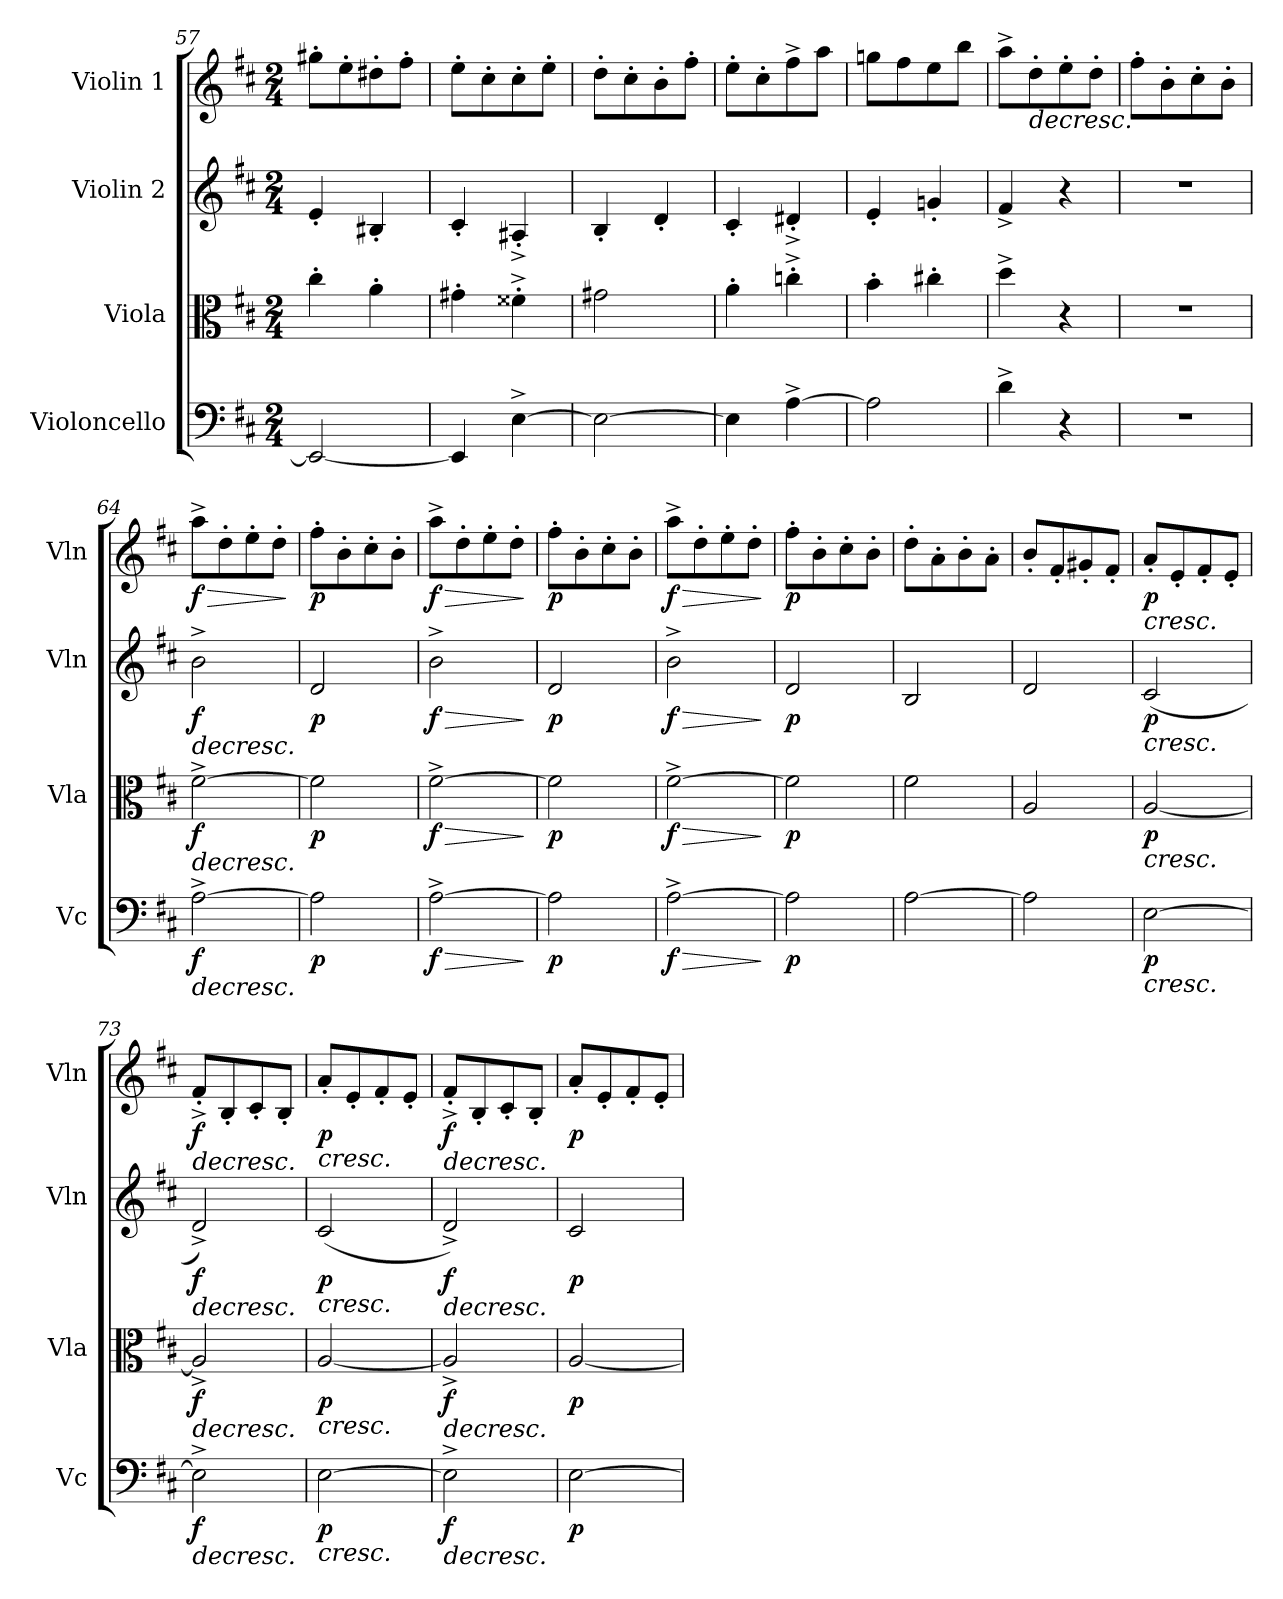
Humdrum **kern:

**kern	**dynam	**kern	**dynam	**kern	**dynam	**kern	**dynam
*part4	*part4	*part3	*part3	*part2	*part2	*part1	*part1
*staff4	*staff4	*staff3	*staff3	*staff2	*staff2	*staff1	*staff1
*I"Violoncello	*	*I"Viola	*	*I"Violin 2	*	*I"Violin 1	*
*I'Vc	*	*I'Vla	*	*I'Vln	*	*I'Vln	*
*clefF4	*	*clefC3	*	*clefG2	*	*clefG2	*
*k[f#c#]	*	*k[f#c#]	*	*k[f#c#]	*	*k[f#c#]	*
*M2/4	*	*M2/4	*	*M2/4	*	*M2/4	*
=57	=57	=57	=57	=57	=57	=57	=57
2EE/_	.	4cc#'\	.	4e'/	.	8gg#X'\L	.
.	.	.	.	.	.	8ee'\	.
.	.	4a'\	.	4B#X'/	.	8dd#X'\	.
.	.	.	.	.	.	8ff#'\J	.
=58	=58	=58	=58	=58	=58	=58	=58
4EE/]	.	4g#X'\	.	4c#'/	.	8ee'\L	.
.	.	.	.	.	.	8cc#'\	.
[4E^\	.	4f##X'^\	.	4A#X'^>/	.	8cc#'\	.
.	.	.	.	.	.	8ee'\J	.
=59	=59	=59	=59	=59	=59	=59	=59
2E\_	.	2g#X\	.	4B'/	.	8dd'\L	.
.	.	.	.	.	.	8cc#'\	.
.	.	.	.	4d'/	.	8b'\	.
.	.	.	.	.	.	8ff#'\J	.
=60	=60	=60	=60	=60	=60	=60	=60
4E\]	.	4a'\	.	4c#'/	.	8ee'\L	.
.	.	.	.	.	.	8cc#'\	.
[4A^\	.	4ccn'^\	.	4d#X'^>/	.	8ff#^\	.
.	.	.	.	.	.	8aa\J	.
=61	=61	=61	=61	=61	=61	=61	=61
2A\]	.	4b'\	.	4e'/	.	8ggn\L	.
.	.	.	.	.	.	8ff#\	.
.	.	4cc#X'\	.	4gn'/	.	8ee\	.
.	.	.	.	.	.	8bb\J	.
=62	=62	=62	=62	=62	=62	=62	=62
4d^\	.	4dd^\	.	4f#^/	.	8aa^\L	.
!	!	!	!	!	!	!	!LO:HP:b
.	.	.	.	.	.	8dd'\	>
4r	.	4r	.	4r	.	8ee'\	.
.	.	.	.	.	.	8dd'\J	.
=63	=63	=63	=63	=63	=63	=63	=63
2r	.	2r	.	2r	.	8ff#'\L	.
.	.	.	.	.	.	8b'\	.
.	.	.	.	.	.	8cc#'\	.
.	.	.	.	.	.	8b'\J	.
=64	=64	=64	=64	=64	=64	=64	=64
!	!LO:HP:b	!	!LO:HP:b	!	!LO:HP:b	!	!LO:HP:b
!	!LO:DY:n=1:b	!	!LO:DY:n=1:b	!	!LO:DY:n=1:b	!	!LO:DY:n=1:b
[2A^\	> f	[2f#^\	> f	2b^\	> f	8aa^\L	> f
.	.	.	.	.	.	8dd'\	.
.	.	.	.	.	.	8ee'\	.
.	.	.	.	.	.	8dd'\J	.
.	.	.	.	.	.	.	]
!!LO:LB:g=z
=65	=65	=65	=65	=65	=65	=65	=65
!	!LO:DY:b	!	!LO:DY:b	!	!LO:DY:b	!	!LO:DY:b
2A\]	p	2f#\]	p	2d/	p	8ff#'\L	p
.	.	.	.	.	.	8b'\	.
.	.	.	.	.	.	8cc#'\	.
.	.	.	.	.	.	8b'\J	.
!!LO:LB:g=z
=66	=66	=66	=66	=66	=66	=66	=66
!	!LO:HP:b	!	!LO:HP:b	!	!LO:HP:b	!	!LO:HP:b
!	!LO:DY:n=1:b	!	!LO:DY:n=1:b	!	!LO:DY:n=1:b	!	!LO:DY:n=1:b
[2A^\	> f	[2f#^\	> f	2b^\	> f	8aa^\L	> f
.	.	.	.	.	.	8dd'\	.
.	.	.	.	.	.	8ee'\	.
.	.	.	.	.	.	8dd'\J	.
.	]	.	]	.	]	.	]
=67	=67	=67	=67	=67	=67	=67	=67
!	!LO:DY:b	!	!LO:DY:b	!	!LO:DY:b	!	!LO:DY:b
2A\]	p	2f#\]	p	2d/	p	8ff#'\L	p
.	.	.	.	.	.	8b'\	.
.	.	.	.	.	.	8cc#'\	.
.	.	.	.	.	.	8b'\J	.
=68	=68	=68	=68	=68	=68	=68	=68
!	!LO:HP:b	!	!LO:HP:b	!	!LO:HP:b	!	!LO:HP:b
!	!LO:DY:n=1:b	!	!LO:DY:n=1:b	!	!LO:DY:n=1:b	!	!LO:DY:n=1:b
[2A^\	> f	[2f#^\	> f	2b^\	> f	8aa^\L	> f
.	.	.	.	.	.	8dd'\	.
.	.	.	.	.	.	8ee'\	.
.	.	.	.	.	.	8dd'\J	.
.	]	.	]	.	]	.	]
=69	=69	=69	=69	=69	=69	=69	=69
!	!LO:DY:b	!	!LO:DY:b	!	!LO:DY:b	!	!LO:DY:b
2A\]	p	2f#\]	p	2d/	p	8ff#'\L	p
.	.	.	.	.	.	8b'\	.
.	.	.	.	.	.	8cc#'\	.
.	.	.	.	.	.	8b'\J	.
=70	=70	=70	=70	=70	=70	=70	=70
[2A\	.	2f#\	.	2B/	.	8dd'\L	.
.	.	.	.	.	.	8a'\	.
.	.	.	.	.	.	8b'\	.
.	.	.	.	.	.	8a'\J	.
=71	=71	=71	=71	=71	=71	=71	=71
2A\]	.	2A/	.	2d/	.	8b'/L	.
.	.	.	.	.	.	8f#'/	.
.	.	.	.	.	.	8g#X'/	.
.	.	.	.	.	.	8f#'/J	.
=72	=72	=72	=72	=72	=72	=72	=72
!	!LO:HP:b	!	!LO:HP:b	!	!LO:HP:b	!	!LO:HP:b
!	!LO:DY:n=1:b	!	!LO:DY:n=1:b	!	!LO:DY:n=1:b	!	!LO:DY:n=1:b
[2E\	< p	[2A/	< p	(2c#/	< p	8a'/L	< p
.	.	.	.	.	.	8e'/	.
.	.	.	.	.	.	8f#'/	.
.	.	.	.	.	.	8e'/J	.
.	]	.	]	.	]	.	]
=73	=73	=73	=73	=73	=73	=73	=73
!	!LO:HP:b	!	!LO:HP:b	!	!LO:HP:b	!	!LO:HP:b
!	!LO:DY:n=1:b	!	!LO:DY:n=1:b	!	!LO:DY:n=1:b	!	!LO:DY:n=1:b
2E^\]	> f	2A^>/]	> f	2d^>/)	> f	8f#'^>/L	> f
.	.	.	.	.	.	8B'/	.
.	.	.	.	.	.	8c#'/	.
.	.	.	.	.	.	8B'/J	.
.	[	.	[	.	[	.	[
=74	=74	=74	=74	=74	=74	=74	=74
!	!LO:HP:b	!	!LO:HP:b	!	!LO:HP:b	!	!LO:HP:b
!	!LO:DY:n=1:b	!	!LO:DY:n=1:b	!	!LO:DY:n=1:b	!	!LO:DY:n=1:b
[2E\	< p	[2A/	< p	(2c#/	< p	8a'/L	< p
.	.	.	.	.	.	8e'/	.
.	.	.	.	.	.	8f#'/	.
.	.	.	.	.	.	8e'/J	.
.	]	.	]	.	]	.	]
=75	=75	=75	=75	=75	=75	=75	=75
!	!LO:HP:b	!	!LO:HP:b	!	!LO:HP:b	!	!LO:HP:b
!	!LO:DY:n=1:b	!	!LO:DY:n=1:b	!	!LO:DY:n=1:b	!	!LO:DY:n=1:b
2E^\]	> f	2A^>/]	> f	2d^>/)	> f	8f#'^>/L	> f
.	.	.	.	.	.	8B'/	.
.	.	.	.	.	.	8c#'/	.
.	.	.	.	.	.	8B'/J	.
.	[	.	[	.	[	.	[
!!LO:LB:g=z
=76	=76	=76	=76	=76	=76	=76	=76
!	!LO:DY:b	!	!LO:DY:b	!	!LO:DY:b	!	!LO:DY:b
[2E\	p	[2A/	p	2c#/	p	8a'/L	p
.	.	.	.	.	.	8e'/	.
.	.	.	.	.	.	8f#'/	.
.	.	.	.	.	.	8e'/J	.
.	]	.	]	.	]	.	]
=	=	=	=	=	=	=	=
*-	*-	*-	*-	*-	*-	*-	*-
